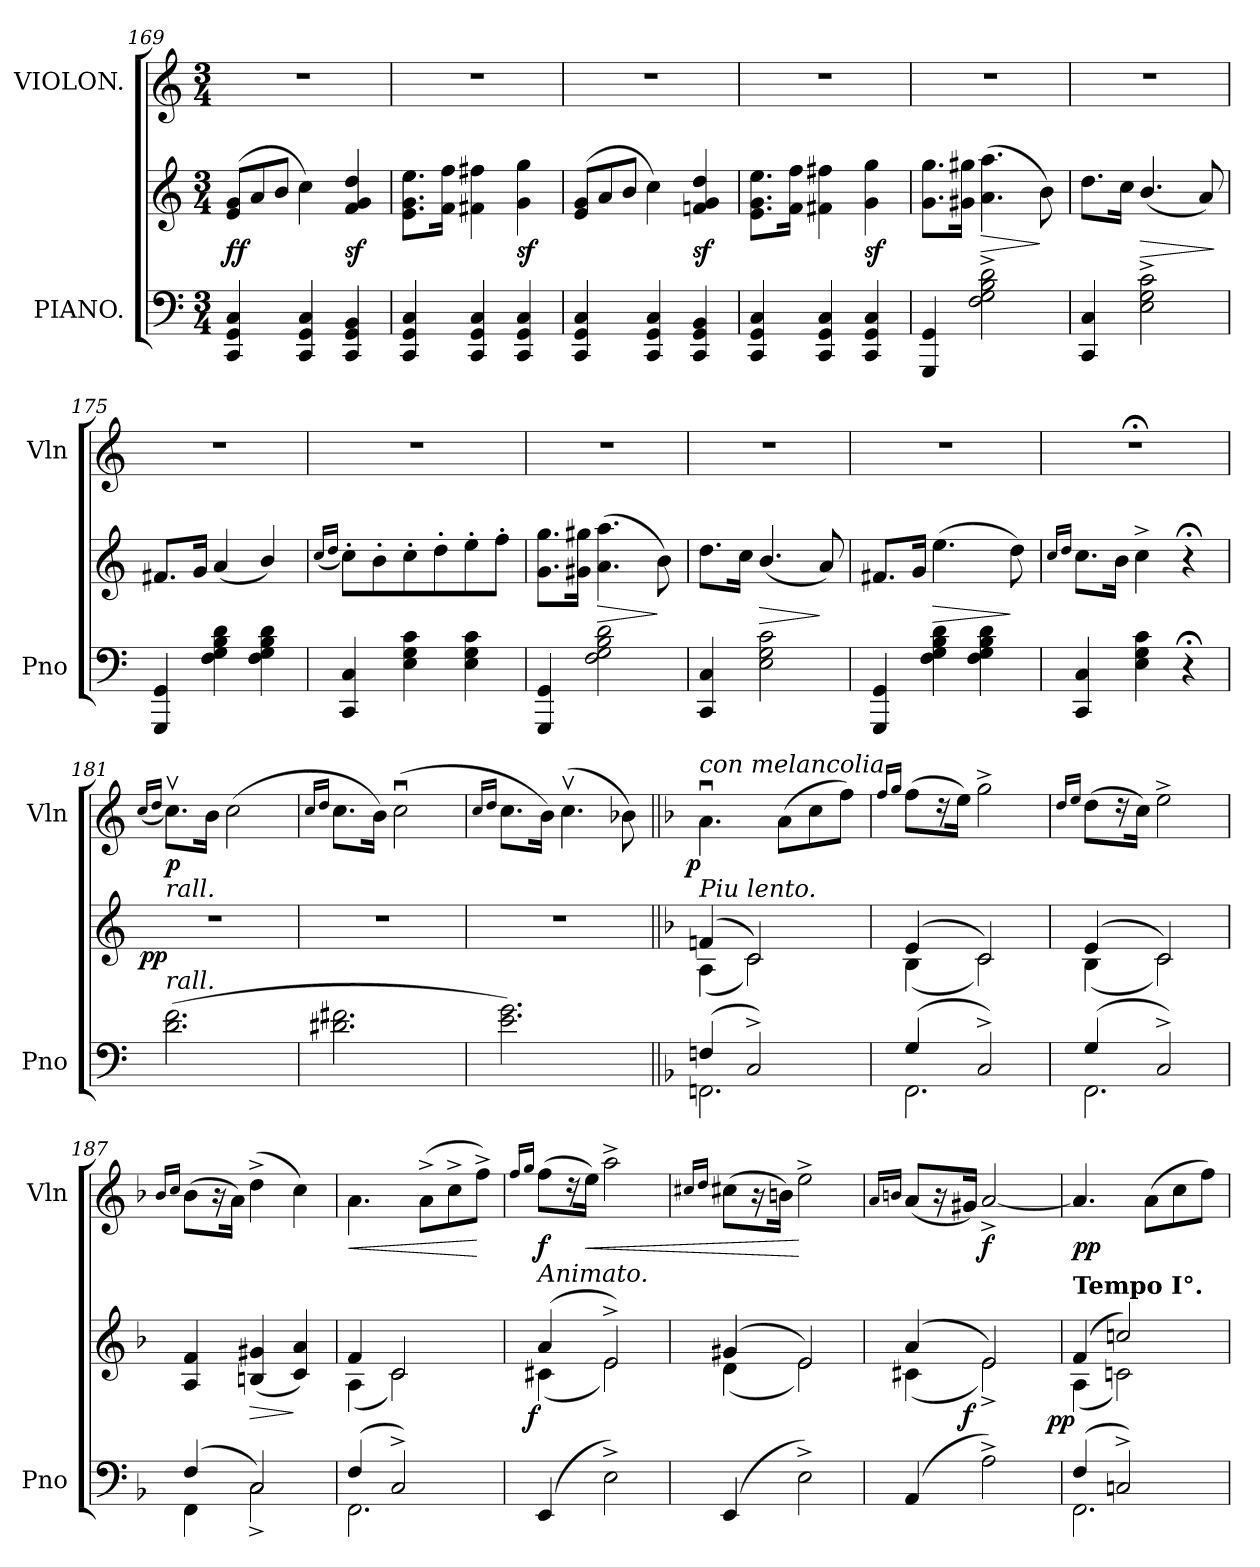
**kern	**kern	**dynam	**kern	**dynam
*part2	*part2	*part2	*part1	*part1
*staff3	*staff2	*staff2/3	*staff1	*staff1
*I"PIANO.	*	*	*I"VIOLON.	*
*I'Pno	*	*	*I'Vln	*
*clefF4	*clefG2	*	*clefG2	*
*k[]	*k[]	*	*k[]	*
*M3/4	*M3/4	*	*M3/4	*
*	*Xtuplet	*	*	*
=169	=169	=169	=169	=169
4CC/ 4GG/ 4C/	(12e/ 12g/L	ff	2.r	.
.	12a/	.	.	.
.	12b/J	.	.	.
4CC/ 4GG/ 4C/	4cc\)	.	.	.
4CC/ 4GG/ 4BB/	4f/ 4g/ 4dd/	sf	.	.
=170	=170	=170	=170	=170
4CC/ 4GG/ 4C/	8.e\ 8.g\ 8.ee\L	.	2.r	.
.	16f\ 16ff\Jk	.	.	.
4CC/ 4GG/ 4C/	4f#X\ 4ff#X\	.	.	.
4CC/ 4GG/ 4C/	4g\ 4gg\	sf	.	.
=171	=171	=171	=171	=171
4CC/ 4GG/ 4C/	(12e/ 12g/L	.	2.r	.
.	12a/	.	.	.
.	12b/J	.	.	.
4CC/ 4GG/ 4C/	4cc\)	.	.	.
4CC/ 4GG/ 4BB/	4fn/ 4g/ 4dd/	sf	.	.
=172	=172	=172	=172	=172
4CC/ 4GG/ 4C/	8.e\ 8.g\ 8.ee\L	.	2.r	.
.	16f\ 16ff\Jk	.	.	.
4CC/ 4GG/ 4C/	4f#X\ 4ff#X\	.	.	.
4CC/ 4GG/ 4C/	4g\ 4gg\	sf	.	.
=173	=173	=173	=173	=173
4GGG/ 4GG/	8.g\ 8.gg\L	.	2.r	.
.	16g#X\ 16gg#X\Jk	.	.	.
2F^<\ 2G^<\ 2B^<\ 2d^<\	(4.a\ 4.aa\	>	.	.
.	8b\)	]	.	.
=174	=174	=174	=174	=174
4CC/ 4C/	8.dd\L	.	2.r	.
.	16cc\Jk	.	.	.
2E^<\ 2G^<\ 2c^<\	(4.b/	>	.	.
.	8a/)	.	.	.
.	.	]	.	.
=175	=175	=175	=175	=175
4GGG/ 4GG/	8.f#X/L	.	2.r	.
.	16g/Jk	.	.	.
4F\ 4G\ 4B\ 4d\	(4a/	.	.	.
4F\ 4G\ 4B\ 4d\	4b/)	.	.	.
=176	=176	=176	=176	=176
.	(<16qqcc/LL	.	.	.
.	16qqdd/JJ	.	.	.
4CC/ 4C/	8cc'\L)	.	2.r	.
.	8b'\	.	.	.
4E\ 4G\ 4c\	8cc'\	.	.	.
.	8dd'\	.	.	.
4E\ 4G\ 4c\	8ee'\	.	.	.
.	8ff'\J	.	.	.
=177	=177	=177	=177	=177
4GGG/ 4GG/	8.g\ 8.gg\L	.	2.r	.
.	16g#X\ 16gg#X\Jk	.	.	.
2F\ 2G\ 2B\ 2d\	(4.a\ 4.aa\	>	.	.
.	8b\)	]	.	.
=178	=178	=178	=178	=178
4CC/ 4C/	8.dd\L	.	2.r	.
.	16cc\Jk	.	.	.
2E\ 2G\ 2c\	(4.b/	>	.	.
.	8a/)	]	.	.
=179	=179	=179	=179	=179
4GGG/ 4GG/	8.f#X/L	.	2.r	.
.	16g/Jk	.	.	.
4F\ 4G\ 4B\ 4d\	(4.ee\	>	.	.
4F\ 4G\ 4B\ 4d\	.	.	.	.
.	8dd\)	]	.	.
=180	=180	=180	=180	=180
.	16qqcc/LL	.	.	.
.	16qqdd/JJ	.	.	.
4CC/ 4C/	8.cc\L	.	2.r;<	.
.	16b\Jk	.	.	.
4E\ 4G\ 4c\	4cc^<\	.	.	.
4r;<	4r;<	.	.	.
=181	=181	=181	=181	=181
.	.	.	(<16qqcc/LL	.
.	.	.	16qqdd/JJ	.
!	!	!	!LO:TX:b:i:t=rall.	!
!LO:TX:a:i:t=rall.	!	!	!	!
!	!	!LO:DY:rj	!	!
(2.d\ 2.f\	2.r	pp	8.ccv\L)	p
.	.	.	16b\Jk	.
.	.	.	(2cc\	.
=182	=182	=182	=182	=182
.	.	.	16qqcc/LL	.
.	.	.	16qqdd/JJ	.
2.d#X\ 2.f#X\	2.r	.	8.cc\L	.
.	.	.	16b\Jk)	.
.	.	.	(2ccu\	.
=183	=183	=183	=183	=183
.	.	.	16qqcc/LL	.
.	.	.	16qqdd/JJ	.
2.e\ 2.g\)	2.r	.	8.cc\L	.
.	.	.	16b\Jk)	.
.	.	.	(4.ccv\	.
.	.	.	8b-X\)	.
=184||	=184||	=184||	=184||	=184||
*k[b-]	*k[b-]	*	*k[b-]	*
*^	*^	*	*	*
!	!	!	!	!	!LO:TX:a:i:t=con melancolia.	!
!	!	!LO:TX:a:i:t=Piu lento.	!	!	!	!
!	!	!	!	!	!	!LO:DY:rj
(4Fn/	2.FFn\	(4fn/	(4A\	.	4.au\	p
2C^/)	.	2c/)	2c\)	.	.	.
.	.	.	.	.	(8a\L	.
.	.	.	.	.	8cc\	.
.	.	.	.	.	8ff\J)	.
=185	=185	=185	=185	=185	=185	=185
.	.	.	.	.	16qqff/LL	.
.	.	.	.	.	16qqgg/JJ	.
(4G/	2.FF\	(4e/	(4B-\	.	(8ff\L	.
.	.	.	.	.	16rdd	.
.	.	.	.	.	16ee\Jk)	.
2C^/)	.	2c/)	2c\)	.	2gg^\	.
=186	=186	=186	=186	=186	=186	=186
.	.	.	.	.	16qqdd/LL	.
.	.	.	.	.	16qqee/JJ	.
(4G/	2.FF\	(4e/	(4B-\	.	(8dd\L	.
.	.	.	.	.	16rdd	.
.	.	.	.	.	16cc\Jk)	.
2C^/)	.	2c/)	2c\)	.	2ee^\	.
*	*	*v	*v	*	*	*
=187	=187	=187	=187	=187	=187
.	.	.	.	16qqb-/LL	.
.	.	.	.	16qqcc/JJ	.
(4F/	4FF\	4A/ 4f/	.	(8b-\L	.
.	.	.	.	16r	.
.	.	.	.	16a\Jk)	.
2C/)	2C^\	(4Bn/ 4g#X/	>	(4dd^\	.
.	.	4c/ 4a/)	]	4cc\)	.
=188	=188	=188	=188	=188	=188
*	*	*^	*	*	*
!	!	!	!	!	!	!LO:HP:b
(4F/	2.FF\	4f/	(4A\	.	4.a\	<
2C^/)	.	2c/	2c\)	.	.	.
.	.	.	.	.	(8a^\L	.
.	.	.	.	.	8cc^\	.
.	.	.	.	.	8ff^\J)	[
*v	*v	*	*	*	*	*
=189	=189	=189	=189	=189	=189
.	.	.	.	16qqff/LL	.
.	.	.	.	16qqgg/JJ	.
!	!	!	!	!LO:TX:b:i:t=Animato.	!
!	!	!	!LO:DY:rj	!	!
(4EE/	(4a/	(4c#X\	f	(8ff\L	f
.	.	.	.	16rdd	.
!	!	!	!	!	!LO:HP:b
.	.	.	.	16ee\Jk)	<
2E^<\)	2e^/)	2e\)	.	2aa^\	.
=190	=190	=190	=190	=190	=190
.	.	.	.	16qqcc#X/LL	.
.	.	.	.	16qqdd/JJ	.
(4EE/	(4g#X/	(4d\	.	(8cc#X\L	.
.	.	.	.	16r	.
.	.	.	.	16bn\Jk)	.
2E^<\)	2e/)	2e\)	.	2ee^\	[
*	*v	*v	*	*	*
=191	=191	=191	=191	=191
.	.	.	16qqa/LL	.
.	.	.	16qqbn/JJ	.
*	*^	*	*	*
*	*	*^	*	*	*
(4AA/	(4a/	(4c#X\	8.ryy	.	(8a/L	.
.	.	.	.	.	16r	.
.	.	.	2ryy	f	16g#X/Jk)	.
2A^<\)	2e/)	2e^\)	.	.	[2a^>/	f
.	.	.	16ryy	.	.	.
=192	=192	=192	=192	=192	=192	=192
*^	*	*	*	*	*	*
!	!	!LO:TX:a:B:t=Tempo I°.	!	!	!	!	!
!	!	!	!	!	!LO:DY:rj	!	!
*	*	*	*v	*v	*	*	*
(4F/	2.FF\	(4f/	(4A\	pp	4.a/]	pp
2Cn^/)	.	2ccn/)	2cn\)	.	.	.
.	.	.	.	.	(8a\L	.
.	.	.	.	.	8cc\	.
.	.	.	.	.	8ff\J)	.
*v	*v	*	*	*	*	*
*	*v	*v	*	*	*
=	=	=	=	=
*-	*-	*-	*-	*-
